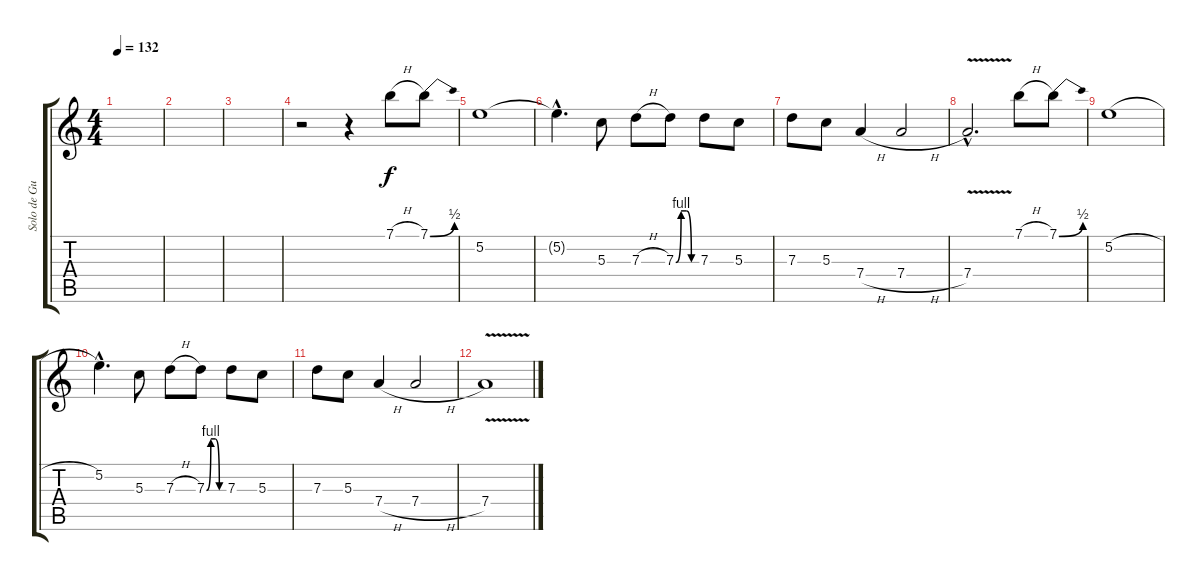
\track ("Solo de Guitarra" "Solo de Gu") {instrument overdrivenguitar}
\staff {score tabs}
\tuning (E4 B3 G3 D3 A2 E2) {hide}
\ts (4 4)
\tempo 132
\clef g2
\ks c
|
|
|
r.2 r.4 7.1{h}.8 7.1{be (bend 0 0 60 2)}.8 |
5.2.1 |
5.2{hac t}.4{d} 5.3.8 7.3{h}.8 7.3{be (custom 0 0 15 4 30 4 45 0 60 0)}.8 7.3.8 5.3.8 |
7.3.8 5.3.8 7.4{h}.4 7.4{h}.2 |
7.4{v hac}.2{d} 7.1{h}.8 7.1{be (bend 0 0 60 2)}.8 |
5.2{h}.1 |
5.2{hac}.4{d} 5.3.8 7.3{h}.8 7.3{be (custom 0 0 15 4 30 4 45 0 60 0)}.8 7.3.8 5.3.8 |
7.3.8 5.3.8 7.4{h}.4 7.4{h}.2 |
7.4{v}.1
